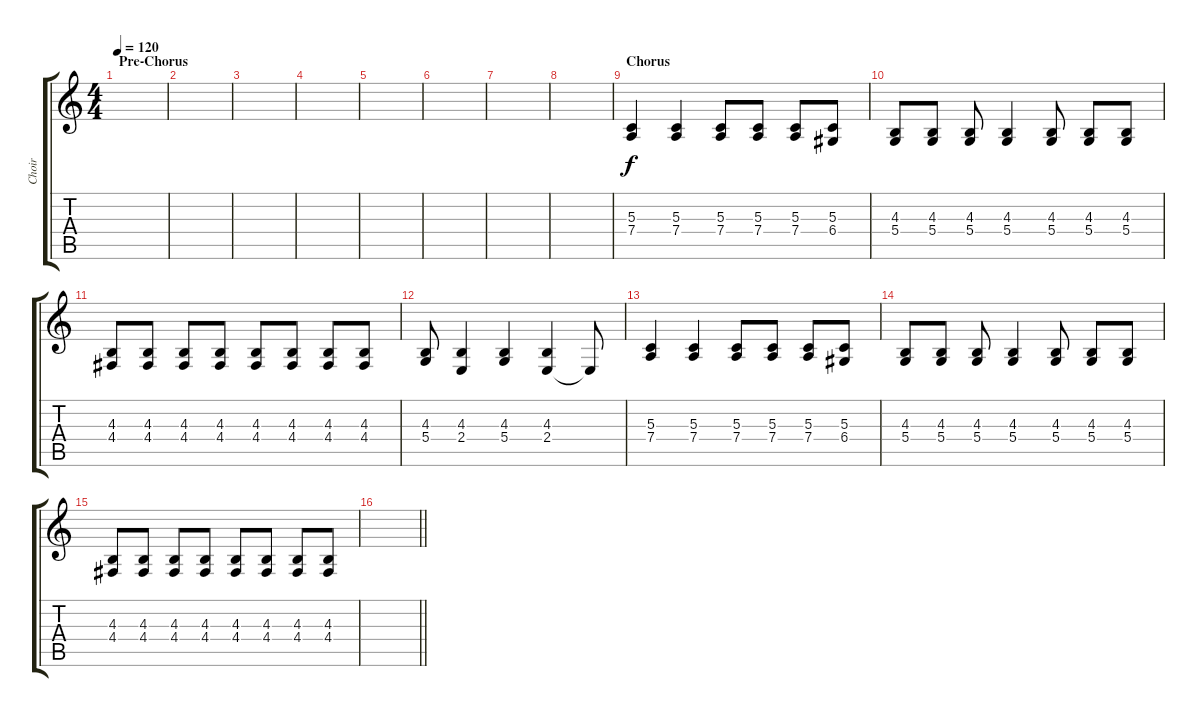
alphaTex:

\track ("Choir" "Choir") {instrument altosax}
\staff {score tabs}
\tuning (E4 B3 G3 D3 A2 E2) {hide}
\ts (4 4)
\section ("" "Pre-Chorus")
\tempo 120
\clef g2
\ks c
|
|
|
|
|
|
|
|
\section ("" "Chorus")
(5.3 7.4).4 (5.3 7.4).4 (5.3 7.4).8 (5.3 7.4).8 (5.3 7.4).8 (5.3 6.4).8 |
(4.3 5.4).8 (4.3 5.4).8 (4.3 5.4).8 (4.3 5.4).4 (4.3 5.4).8 (4.3 5.4).8 (4.3 5.4).8 |
(4.3 4.4).8 (4.3 4.4).8 (4.3 4.4).8 (4.3 4.4).8 (4.3 4.4).8 (4.3 4.4).8 (4.3 4.4).8 (4.3 4.4).8 |
(4.3 5.4).8 (4.3 2.4).4 (4.3 5.4).4 (4.3 2.4).4 2.4{t}.8 |
(5.3 7.4).4 (5.3 7.4).4 (5.3 7.4).8 (5.3 7.4).8 (5.3 7.4).8 (5.3 6.4).8 |
(4.3 5.4).8 (4.3 5.4).8 (4.3 5.4).8 (4.3 5.4).4 (4.3 5.4).8 (4.3 5.4).8 (4.3 5.4).8 |
(4.3 4.4).8 (4.3 4.4).8 (4.3 4.4).8 (4.3 4.4).8 (4.3 4.4).8 (4.3 4.4).8 (4.3 4.4).8 (4.3 4.4).8 |
\barLineRight lightlight
